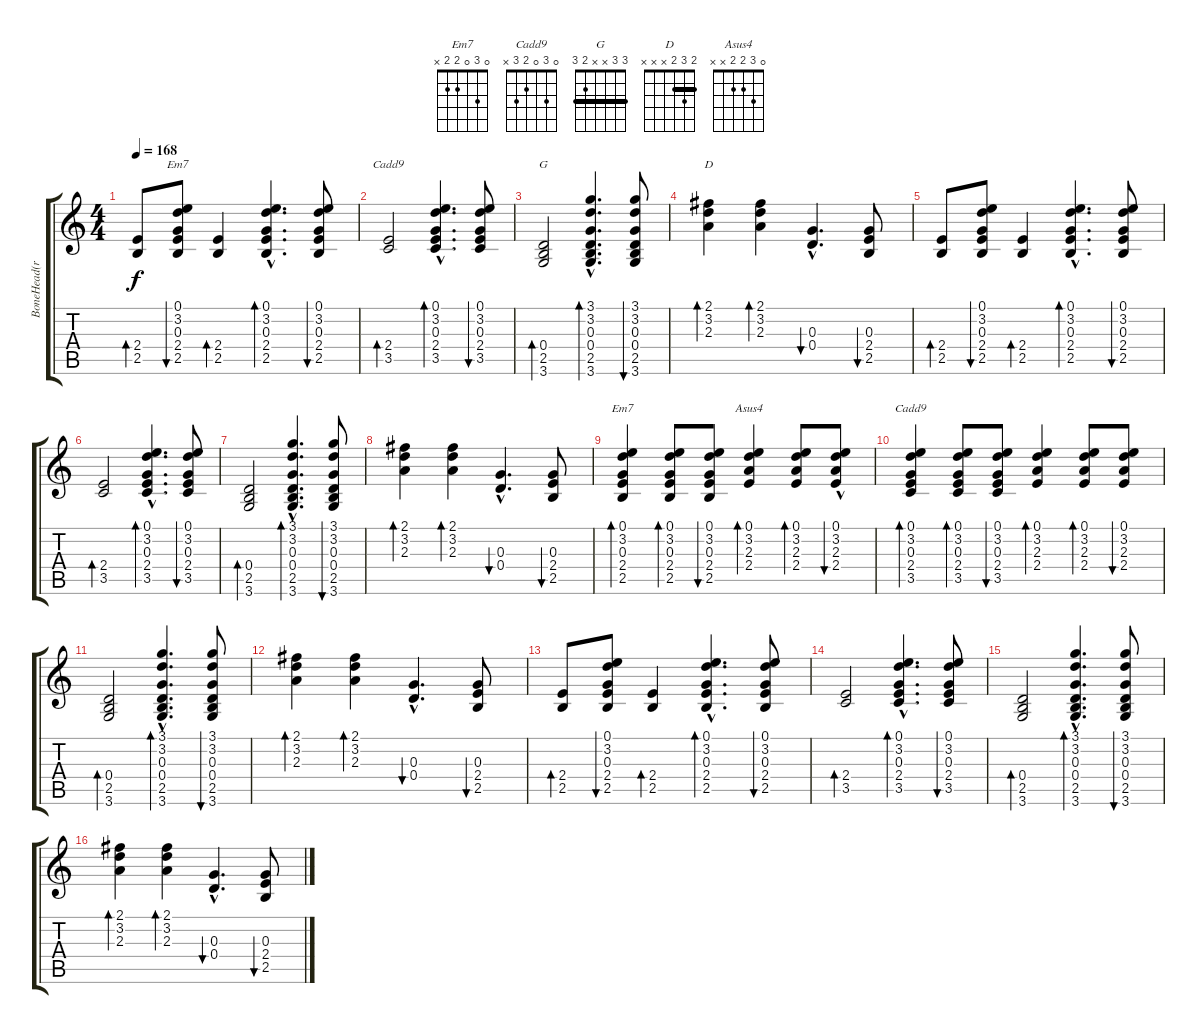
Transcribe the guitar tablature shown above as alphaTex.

\track ("BoneHead(rythem)" "BoneHead(r") {instrument acousticguitarsteel}
\staff {score tabs}
\tuning (E4 B3 G3 D3 A2 E2) {hide}
\chord ("Em7" 0 3 x 2 2 x)
\chord ("Cadd9" x 3 x 2 3 x)
\chord ("G" 3 3 x x 2 3) {barre 3}
\chord ("D" 2 3 2 x x x) {barre 2}
\chord ("Em7" 0 3 0 2 2 x)
\chord ("Asus4" 0 3 2 2 x x)
\chord ("Cadd9" 0 3 0 2 3 x)
\ts (4 4)
\tempo 168
\clef g2
\ks c
(2.4 2.5).8{bd 60 dy f} (0.1 3.2 0.3 2.4 2.5).8{bu 60 ch "Em7"} (2.4 2.5).4{bd 60} (0.1{hac} 3.2{hac} 0.3{hac} 2.4{hac} 2.5{hac}).4{d bd 60} (0.1 3.2 0.3 2.4 2.5).8{bu 60} |
(2.4 3.5).2{bd 60 ch "Cadd9"} (0.1{hac} 3.2{hac} 0.3{hac} 2.4{hac} 3.5{hac}).4{d bd 60} (0.1 3.2 0.3 2.4 3.5).8{bu 60} |
(0.4 2.5 3.6).2{bd 60 ch "G"} (3.1{hac} 3.2{hac} 0.3{hac} 0.4{hac} 2.5{hac} 3.6{hac}).4{d bd 60} (3.1 3.2 0.3 0.4 2.5 3.6).8{bu 60} |
(2.1 3.2 2.3).4{bd 60 ch "D"} (2.1 3.2 2.3).4{bd 60} (0.3{hac} 0.4{hac}).4{d bu 60} (0.3 2.4 2.5).8{bu 60} |
(2.4 2.5).8{bd 60} (0.1 3.2 0.3 2.4 2.5).8{bu 60} (2.4 2.5).4{bd 60} (0.1{hac} 3.2{hac} 0.3{hac} 2.4{hac} 2.5{hac}).4{d bd 60} (0.1 3.2 0.3 2.4 2.5).8{bu 60} |
(2.4 3.5).2{bd 60} (0.1{hac} 3.2{hac} 0.3{hac} 2.4{hac} 3.5{hac}).4{d bd 60} (0.1 3.2 0.3 2.4 3.5).8{bu 60} |
(0.4 2.5 3.6).2{bd 60} (3.1{hac} 3.2{hac} 0.3{hac} 0.4{hac} 2.5{hac} 3.6{hac}).4{d bd 60} (3.1 3.2 0.3 0.4 2.5 3.6).8{bu 60} |
(2.1 3.2 2.3).4{bd 60} (2.1 3.2 2.3).4{bd 60} (0.3{hac} 0.4{hac}).4{d bu 60} (0.3 2.4 2.5).8{bu 60} |
(0.1 3.2 0.3 2.4 2.5).4{bd 60 ch "Em7"} (0.1 3.2 0.3 2.4 2.5).8{bd 60} (0.1 3.2 0.3 2.4 2.5).8{bu 60} (0.1 3.2 2.3 2.4).4{bd 60 ch "Asus4"} (0.1 3.2 2.3 2.4).8{bd 120} (0.1 3.2 2.3{hac} 2.4).8{bu 120} |
(0.1 3.2 0.3 2.4 3.5).4{bd 120 ch "Cadd9"} (0.1 3.2 0.3 2.4 3.5).8{bd 60} (0.1 3.2 0.3 2.4 3.5).8{bu 60} (0.1 3.2 2.3 2.4).4{bd 60} (0.1 3.2 2.3 2.4).8{bd 120} (0.1 3.2 2.3 2.4).8{bu 120} |
(0.4 2.5 3.6).2{bd 60} (3.1{hac} 3.2{hac} 0.3{hac} 0.4{hac} 2.5{hac} 3.6{hac}).4{d bd 60} (3.1 3.2 0.3 0.4 2.5 3.6).8{bu 60} |
(2.1 3.2 2.3).4{bd 60} (2.1 3.2 2.3).4{bd 60} (0.3{hac} 0.4{hac}).4{d bu 60} (0.3 2.4 2.5).8{bu 60} |
(2.4 2.5).8{bd 60} (0.1 3.2 0.3 2.4 2.5).8{bu 60} (2.4 2.5).4{bd 60} (0.1{hac} 3.2{hac} 0.3{hac} 2.4{hac} 2.5{hac}).4{d bd 60} (0.1 3.2 0.3 2.4 2.5).8{bu 60} |
(2.4 3.5).2{bd 60} (0.1{hac} 3.2{hac} 0.3{hac} 2.4{hac} 3.5{hac}).4{d bd 60} (0.1 3.2 0.3 2.4 3.5).8{bu 60} |
(0.4 2.5 3.6).2{bd 60} (3.1{hac} 3.2{hac} 0.3{hac} 0.4{hac} 2.5{hac} 3.6{hac}).4{d bd 60} (3.1 3.2 0.3 0.4 2.5 3.6).8{bu 60} |
(2.1 3.2 2.3).4{bd 60} (2.1 3.2 2.3).4{bd 60} (0.3{hac} 0.4{hac}).4{d bu 60} (0.3 2.4 2.5).8{bu 60}
